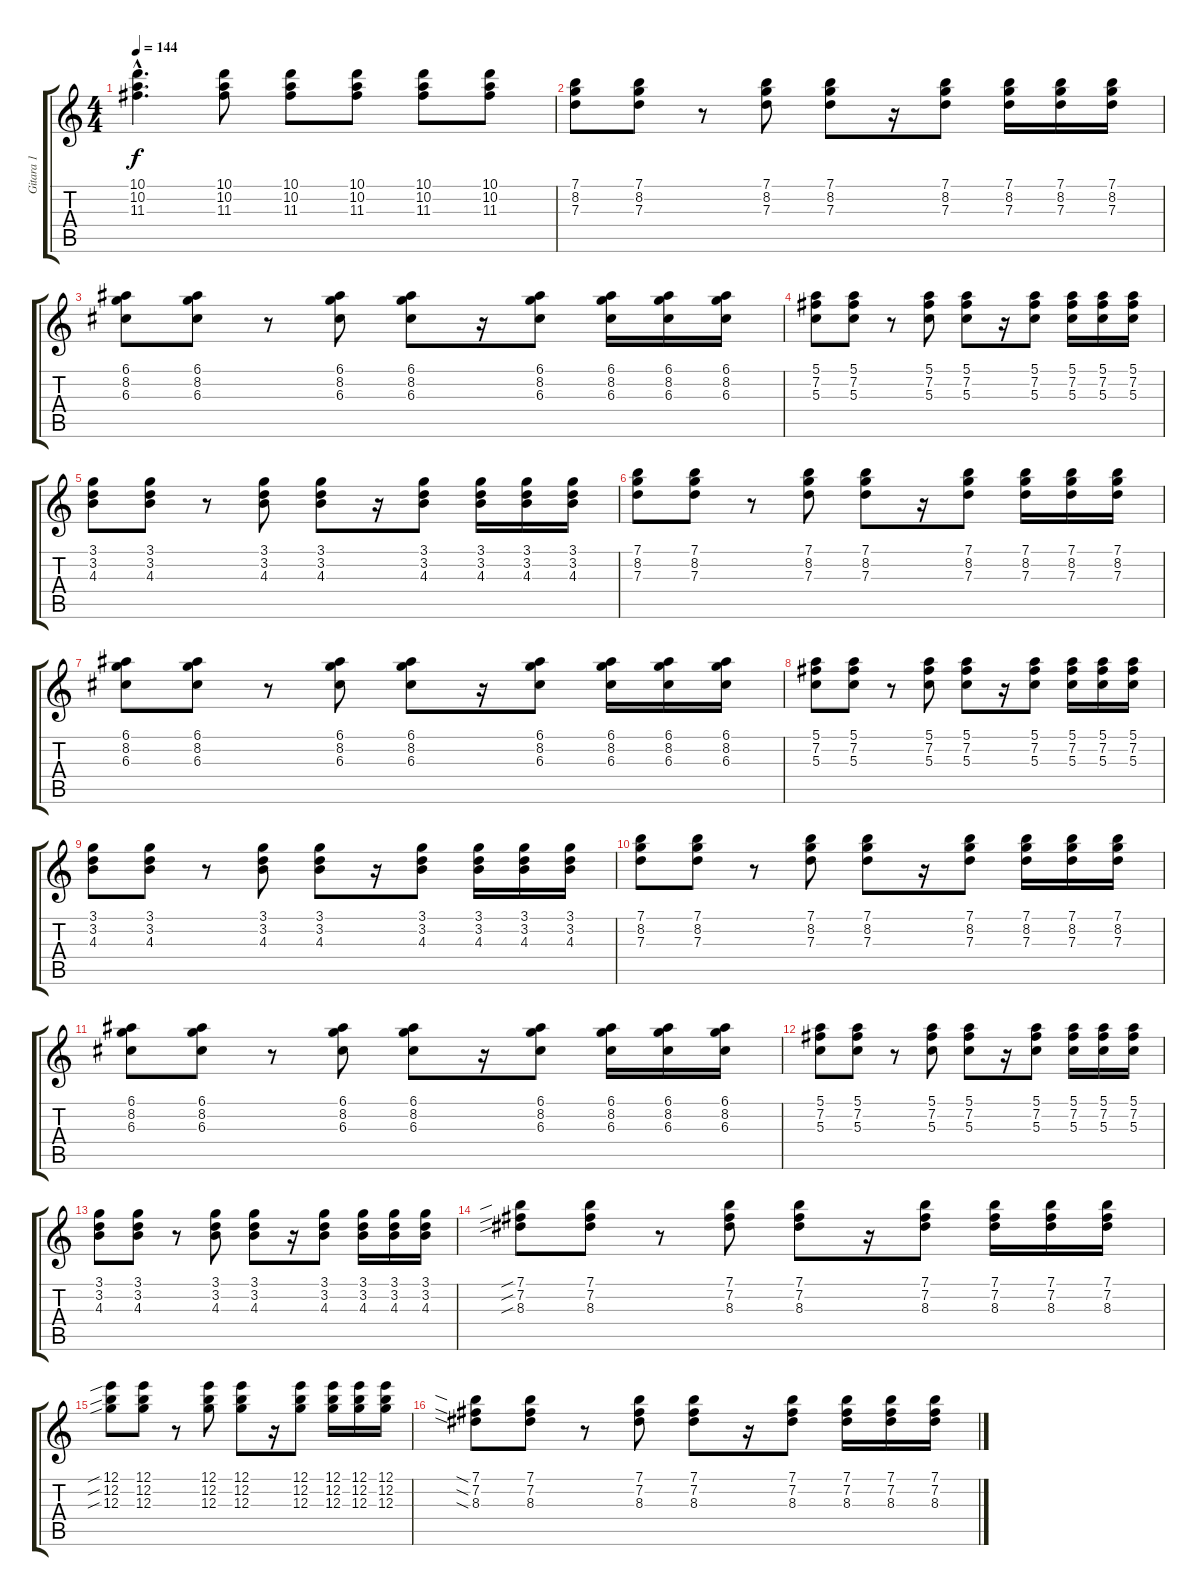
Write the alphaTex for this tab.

\track ("Gitara 1" "Gitara 1") {instrument banjo}
\staff {score tabs}
\tuning (E4 B3 G3 D3 A2 E2) {hide}
\displaytranspose 12
\ts (4 4)
\tempo 144
\clef g2
\ks c
(10.1{hac} 10.2{hac} 11.3{hac}).4{d dy f} (10.1 10.2 11.3).8 (10.1 10.2 11.3).8 (10.1 10.2 11.3).8 (10.1 10.2 11.3).8 (10.1 10.2 11.3).8 |
(7.1 8.2 7.3).8 (7.1 8.2 7.3).8 r.8 (7.1 8.2 7.3).8 (7.1 8.2 7.3).8 r.16 (7.1 8.2 7.3).8 (7.1 8.2 7.3).16 (7.1 8.2 7.3).16 (7.1 8.2 7.3).16 |
(6.1 8.2 6.3).8 (6.1 8.2 6.3).8 r.8 (6.1 8.2 6.3).8 (6.1 8.2 6.3).8 r.16 (6.1 8.2 6.3).8 (6.1 8.2 6.3).16 (6.1 8.2 6.3).16 (6.1 8.2 6.3).16 |
(5.1 7.2 5.3).8 (5.1 7.2 5.3).8 r.8 (5.1 7.2 5.3).8 (5.1 7.2 5.3).8 r.16 (5.1 7.2 5.3).8 (5.1 7.2 5.3).16 (5.1 7.2 5.3).16 (5.1 7.2 5.3).16 |
(3.1 3.2 4.3).8 (3.1 3.2 4.3).8 r.8 (3.1 3.2 4.3).8 (3.1 3.2 4.3).8 r.16 (3.1 3.2 4.3).8 (3.1 3.2 4.3).16 (3.1 3.2 4.3).16 (3.1 3.2 4.3).16 |
(7.1 8.2 7.3).8 (7.1 8.2 7.3).8 r.8 (7.1 8.2 7.3).8 (7.1 8.2 7.3).8 r.16 (7.1 8.2 7.3).8 (7.1 8.2 7.3).16 (7.1 8.2 7.3).16 (7.1 8.2 7.3).16 |
(6.1 8.2 6.3).8 (6.1 8.2 6.3).8 r.8 (6.1 8.2 6.3).8 (6.1 8.2 6.3).8 r.16 (6.1 8.2 6.3).8 (6.1 8.2 6.3).16 (6.1 8.2 6.3).16 (6.1 8.2 6.3).16 |
(5.1 7.2 5.3).8 (5.1 7.2 5.3).8 r.8 (5.1 7.2 5.3).8 (5.1 7.2 5.3).8 r.16 (5.1 7.2 5.3).8 (5.1 7.2 5.3).16 (5.1 7.2 5.3).16 (5.1 7.2 5.3).16 |
(3.1 3.2 4.3).8 (3.1 3.2 4.3).8 r.8 (3.1 3.2 4.3).8 (3.1 3.2 4.3).8 r.16 (3.1 3.2 4.3).8 (3.1 3.2 4.3).16 (3.1 3.2 4.3).16 (3.1 3.2 4.3).16 |
(7.1 8.2 7.3).8 (7.1 8.2 7.3).8 r.8 (7.1 8.2 7.3).8 (7.1 8.2 7.3).8 r.16 (7.1 8.2 7.3).8 (7.1 8.2 7.3).16 (7.1 8.2 7.3).16 (7.1 8.2 7.3).16 |
(6.1 8.2 6.3).8 (6.1 8.2 6.3).8 r.8 (6.1 8.2 6.3).8 (6.1 8.2 6.3).8 r.16 (6.1 8.2 6.3).8 (6.1 8.2 6.3).16 (6.1 8.2 6.3).16 (6.1 8.2 6.3).16 |
(5.1 7.2 5.3).8 (5.1 7.2 5.3).8 r.8 (5.1 7.2 5.3).8 (5.1 7.2 5.3).8 r.16 (5.1 7.2 5.3).8 (5.1 7.2 5.3).16 (5.1 7.2 5.3).16 (5.1 7.2 5.3).16 |
(3.1 3.2 4.3).8 (3.1 3.2 4.3).8 r.8 (3.1 3.2 4.3).8 (3.1 3.2 4.3).8 r.16 (3.1 3.2 4.3).8 (3.1 3.2 4.3).16 (3.1 3.2 4.3).16 (3.1 3.2 4.3).16 |
(7.1{sib} 7.2{sib} 8.3{sib}).8 (7.1 7.2 8.3).8 r.8 (7.1 7.2 8.3).8 (7.1 7.2 8.3).8 r.16 (7.1 7.2 8.3).8 (7.1 7.2 8.3).16 (7.1 7.2 8.3).16 (7.1 7.2 8.3).16 |
(12.1{sib} 12.2{sib} 12.3{sib}).8 (12.1 12.2 12.3).8 r.8 (12.1 12.2 12.3).8 (12.1 12.2 12.3).8 r.16 (12.1 12.2 12.3).8 (12.1 12.2 12.3).16 (12.1 12.2 12.3).16 (12.1 12.2 12.3).16 |
(7.1{sia} 7.2{sia} 8.3{sia}).8 (7.1 7.2 8.3).8 r.8 (7.1 7.2 8.3).8 (7.1 7.2 8.3).8 r.16 (7.1 7.2 8.3).8 (7.1 7.2 8.3).16 (7.1 7.2 8.3).16 (7.1 7.2 8.3).16
